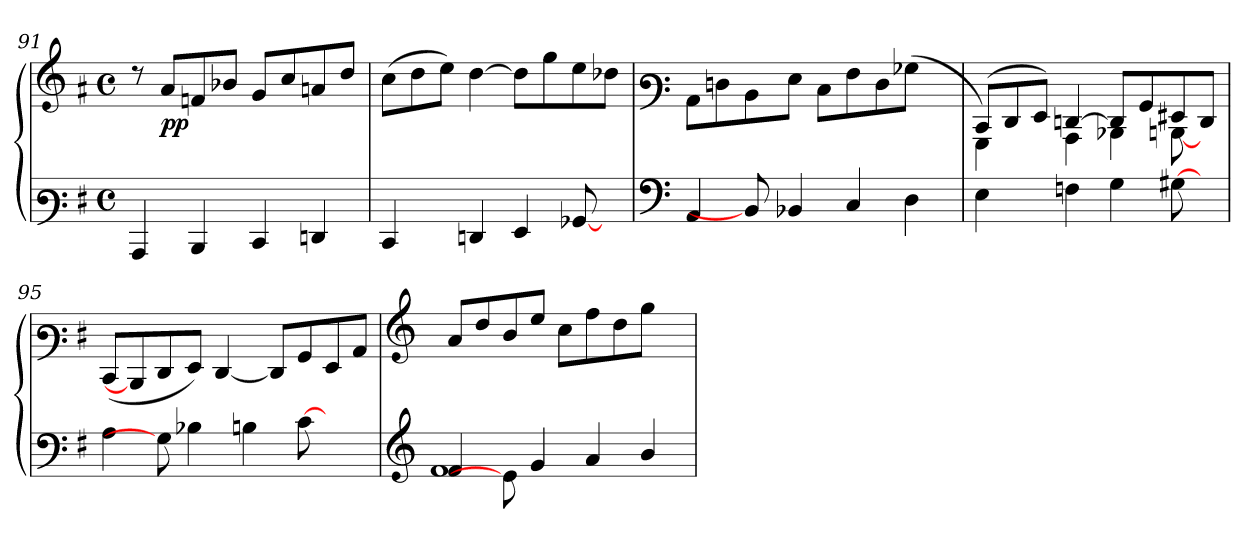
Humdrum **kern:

**kern	**kern	**dynam
*part1	*part1	*part1
*staff2	*staff1	*staff1/2
*clefF3	*clefG3	*
*k[f#]	*k[f#]	*
*M4/4	*M4/4	*
*met(c)	*met(c)	*
=91	=91	=91
4CC/	8rb	.
!	!	!LO:DY:b
.	8f#/L	pp
4DD/	8dn/	.
.	8g-X/J	.
4EE/	8e/L	.
.	8a/	.
4FFn/	8f/	.
.	8b/J	.
=92	=92	=92
4EE/	(>8a\L	.
.	8b\	.
8ryy	8cc\J)	.
4FFn/	[>4b\	.
4GG/	8b\L]	.
.	8ee\	.
[8BB-X/	8cc\	.
8ryy	8b-\J	.
!!LO:LB:g=z
=93	=93	=93
*clefF4	*clefF3	*
4AA/	8C\L	.
.	8Fn\	.
8BB-/]	8D\	.
4BB-X/	8G\J	.
.	8E\L	.
4C/	8A\	.
.	8F\	.
4D\	(<8B-X\J	.
.	8ryy	.
=94	=94	=94
*	*^	*
4E\	(>8EE/L)	4BBB\	.
.	8FF#/	.	.
8ryy	8GG/J)	8ryy	.
4Fn\	[>4FF/	4CC\	.
4G\	8FF/L]	4DD-X\	.
.	8BB/	.	.
[8G#X\	8GG#/	[8DDn\	.
8ryy	8FF/J	8ryy	.
*	*v	*v	*
=95	=95	=95
4A\	(<8EE/L	.
.	8DD\]	.
8G#\]	8FF#/	.
4B-X\	8GG/J)	.
.	[<4FF#/	.
4Bn\	.	.
.	8FF#/L]	.
[8c\	8BB/	.
4ryy	8GG/	.
.	8C/J	.
!!LO:LB:g=z
=96	=96	=96
*clefG3	*clefG3	*
*^	*	*
4d/	1d	8f#/L	.
.	.	8b/	.
8c\]	.	8g/	.
4e/	.	8cc/J	.
.	.	8a\L	.
4f#/	.	8dd\	.
.	.	8b\	.
4g/	.	8ee\J	.
.	8ryy	8ryy	.
*v	*v	*	*
=	=	=
*-	*-	*-
